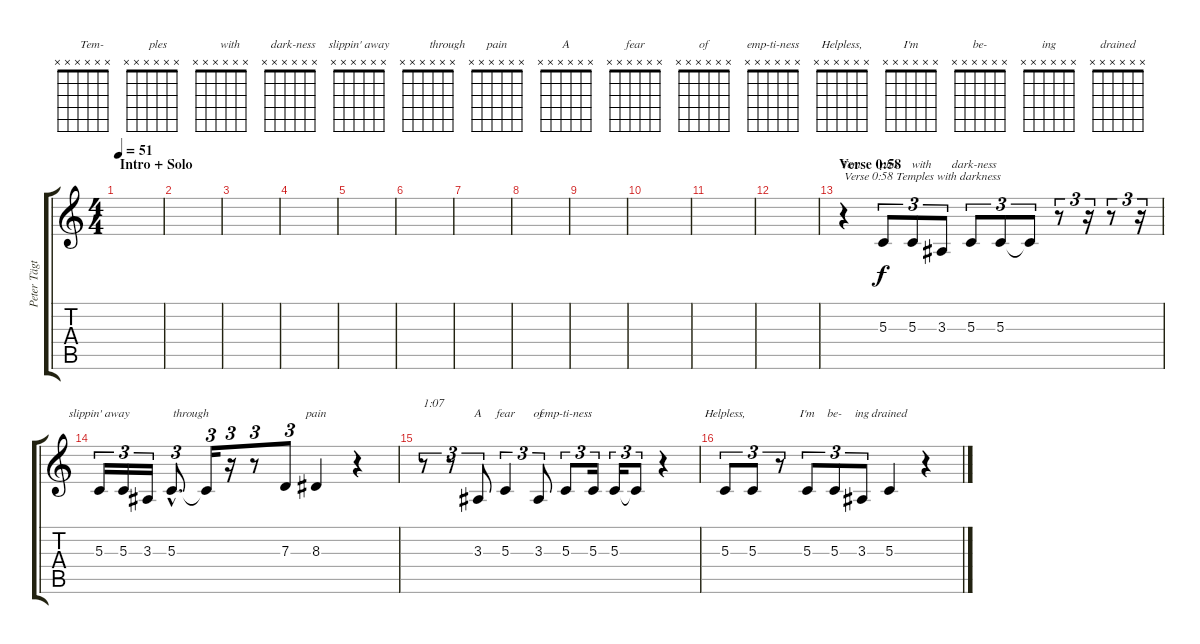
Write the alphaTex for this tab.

\track ("Peter Tägtgren (Vocals) in E" "Peter Tägt") {instrument oboe}
\staff {score tabs}
\tuning (E4 B3 G3 D3 A2 E2) {hide}
\chord ("      Tem-" x x x x x x)
\chord ("    ples" x x x x x x)
\chord ("      with" x x x x x x)
\chord ("  dark-ness" x x x x x x)
\chord ("slippin' away" x x x x x x)
\chord ("             through" x x x x x x)
\chord ("pain" x x x x x x)
\chord ("A" x x x x x x)
\chord ("fear" x x x x x x)
\chord ("of" x x x x x x)
\chord ("emp-ti-ness" x x x x x x)
\chord ("Helpless," x x x x x x)
\chord ("I'm" x x x x x x)
\chord ("be-" x x x x x x)
\chord ("ing" x x x x x x)
\chord ("drained" x x x x x x)
\ts (4 4)
\section ("" "Intro + Solo")
\tempo 51
\clef g2
\ks c
|
|
|
|
|
|
|
|
|
|
|
|
\section ("" "Verse 0:58")
r.4{ch "      Tem-" txt "Verse 0:58 Temples with darkness"} 5.3.8{tu (3 2) ch "    ples"} 5.3.8{tu (3 2) ch "      with"} 3.3.8{tu (3 2)} 5.3.8{tu (3 2) ch "  dark-ness"} 5.3.8{tu (3 2)} 5.3{t}.8{tu (3 2)} r.8{tu (3 2)} r.16{tu (3 2)} r.8{tu (3 2)} r.16{tu (3 2)} |
5.3.16{tu (3 2) ch "slippin' away"} 5.3.16{tu (3 2)} 3.3.16{tu (3 2)} 5.3{hac}.8{d tu (3 2) ch "             through"} 5.3{t}.16{tu (3 2)} r.16{tu (3 2)} r.8{tu (3 2)} 7.3.8{tu (3 2)} 8.3.4{ch "pain"} r.4 |
r.8{tu (3 2) txt "1:07"} r.8{tu (3 2)} 3.3.8{tu (3 2) ch "A"} 5.3.4{tu (3 2) ch "fear"} 3.3.8{tu (3 2) ch "of"} 5.3.8{tu (3 2) ch "emp-ti-ness"} 5.3.16{tu (3 2)} 5.3.16{tu (3 2)} 5.3{t}.8{tu (3 2)} r.4 |
5.3.8{tu (3 2) ch "Helpless,"} 5.3.8{tu (3 2)} r.8{tu (3 2)} 5.3.8{tu (3 2) ch "I'm"} 5.3.8{tu (3 2) ch "be-"} 3.3.8{tu (3 2) ch "ing"} 5.3.4{ch "drained"} r.4
